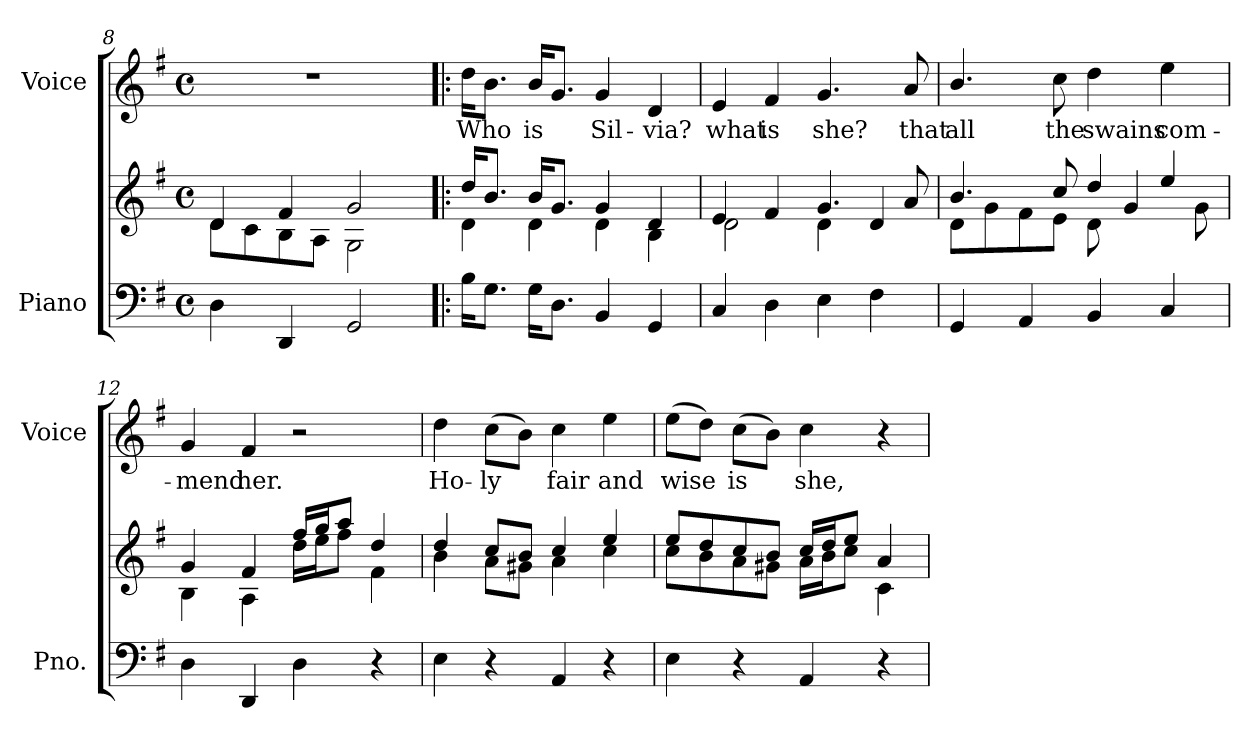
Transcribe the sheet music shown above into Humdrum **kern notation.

**kern	**kern	**kern	**text
*part2	*part2	*part1	*part1
*staff3	*staff2	*staff1	*staff1
*I"Piano	*	*I"Voice	*
*I'Pno.	*	*I'Voice	*
*clefF4	*clefG2	*clefG2	*
*k[f#]	*k[f#]	*k[f#]	*
*G:	*G:	*G:	*
*M4/4	*M4/4	*M4/4	*
*met(c)	*met(c)	*met(c)	*
=8	=8	=8	=8
*	*^	*	*
4Di\	4di/	8di\L	1r	.
.	.	8ci\	.	.
4DDi/	4f#i/	8Bi\	.	.
.	.	8Ai\J	.	.
2GGi/	2gi/	2Gi\	.	.
!!LO:LB:g=z
=9!|:	=9!|:	=9!|:	=9!|:	=9!|:
!	!	!	!	!LO:LY:b:color=#000000
16Bi\KL	16ddi/KL	4di\	16ddi\KL	Who
8.Gi\J	8.bi/J	.	8.bi\J	.
!	!	!	!	!LO:LY:b:color=#000000
16Gi\KL	16bi/KL	4di\	16bi/KL	is
8.Di\J	8.gi/J	.	8.gi/J	.
!	!	!	!	!LO:LY:b:color=#000000
4BBi/	4gi/	4di\	4gi/	Sil-
!	!	!	!	!LO:LY:b:color=#000000
4GGi/	4di/	4Bi\	4di/	-via?
=10	=10	=10	=10	=10
!	!	!	!	!LO:LY:b:color=#000000
4Ci/	4ei/	2di\	4ei/	what
!	!	!	!	!LO:LY:b:color=#000000
4Di\	4f#i/	.	4f#i/	is
!	!	!	!	!LO:LY:b:color=#000000
4Ei\	4.gi/	4di\	4.gi/	she?
4F#i\	.	4di/	.	.
!	!	!	!	!LO:LY:b:color=#000000
.	8ai/	.	8ai/	that
=11	=11	=11	=11	=11
!	!	!	!	!LO:LY:b:color=#000000
4GGi/	4.bi/	8di\L	4.bi/	all
.	.	8gi\	.	.
4AAi/	.	8f#i\	.	.
!	!	!	!	!LO:LY:b:color=#000000
.	8cci/	8ei\J	8cci\	the
!	!	!	!	!LO:LY:b:color=#000000
4BBi/	4ddi/	8di\	4ddi\	swains
.	.	4gi/	.	.
!	!	!	!	!LO:LY:b:color=#000000
4Ci/	4eei/	.	4eei\	com-
.	.	8gi\	.	.
=12	=12	=12	=12	=12
!	!	!	!	!LO:LY:b:color=#000000
4Di\	4gi/	4Bi\	4gi/	-mend
!	!	!	!	!LO:LY:b:color=#000000
4DDi/	4f#i/	4Ai\	4f#i/	her.
4Di\	16ff#i/LL	16ddi\LL	2r	.
.	16ggi/J	16eei\J	.	.
.	8aai/J	8ff#i\J	.	.
4r	4ddi/	4f#i\	.	.
=13	=13	=13	=13	=13
!	!	!	!	!LO:LY:b:color=#000000
4Ei\	4ddi/	4bi\	4ddi\	Ho-
!	!	!	!	!LO:LY:b:color=#000000
4r	8cci/L	8ai\L	(8cci\L	-ly
.	8bi/J	8g#Xi\J	8bi\J)	.
!	!	!	!	!LO:LY:b:color=#000000
4AAi/	4cci/	4ai\	4cci\	fair
!	!	!	!	!LO:LY:b:color=#000000
4r	4eei/	4cci\	4eei\	and
=14	=14	=14	=14	=14
!	!	!	!	!LO:LY:b:color=#000000
4Ei\	8eei/L	8cci\L	(8eei\L	wise
.	8ddi/	8bi\	8ddi\J)	.
!	!	!	!	!LO:LY:b:color=#000000
4r	8cci/	8ai\	(8cci\L	is
.	8bi/J	8g#Xi\J	8bi\J)	.
!	!	!	!	!LO:LY:b:color=#000000
4AAi/	16cci/LL	16ai\LL	4cci\	she,
.	16ddi/J	16bi\J	.	.
.	8eei/J	8cci\J	.	.
4r	4ai/	4ci\	4r	.
*	*v	*v	*	*
=	=	=	=
*-	*-	*-	*-
